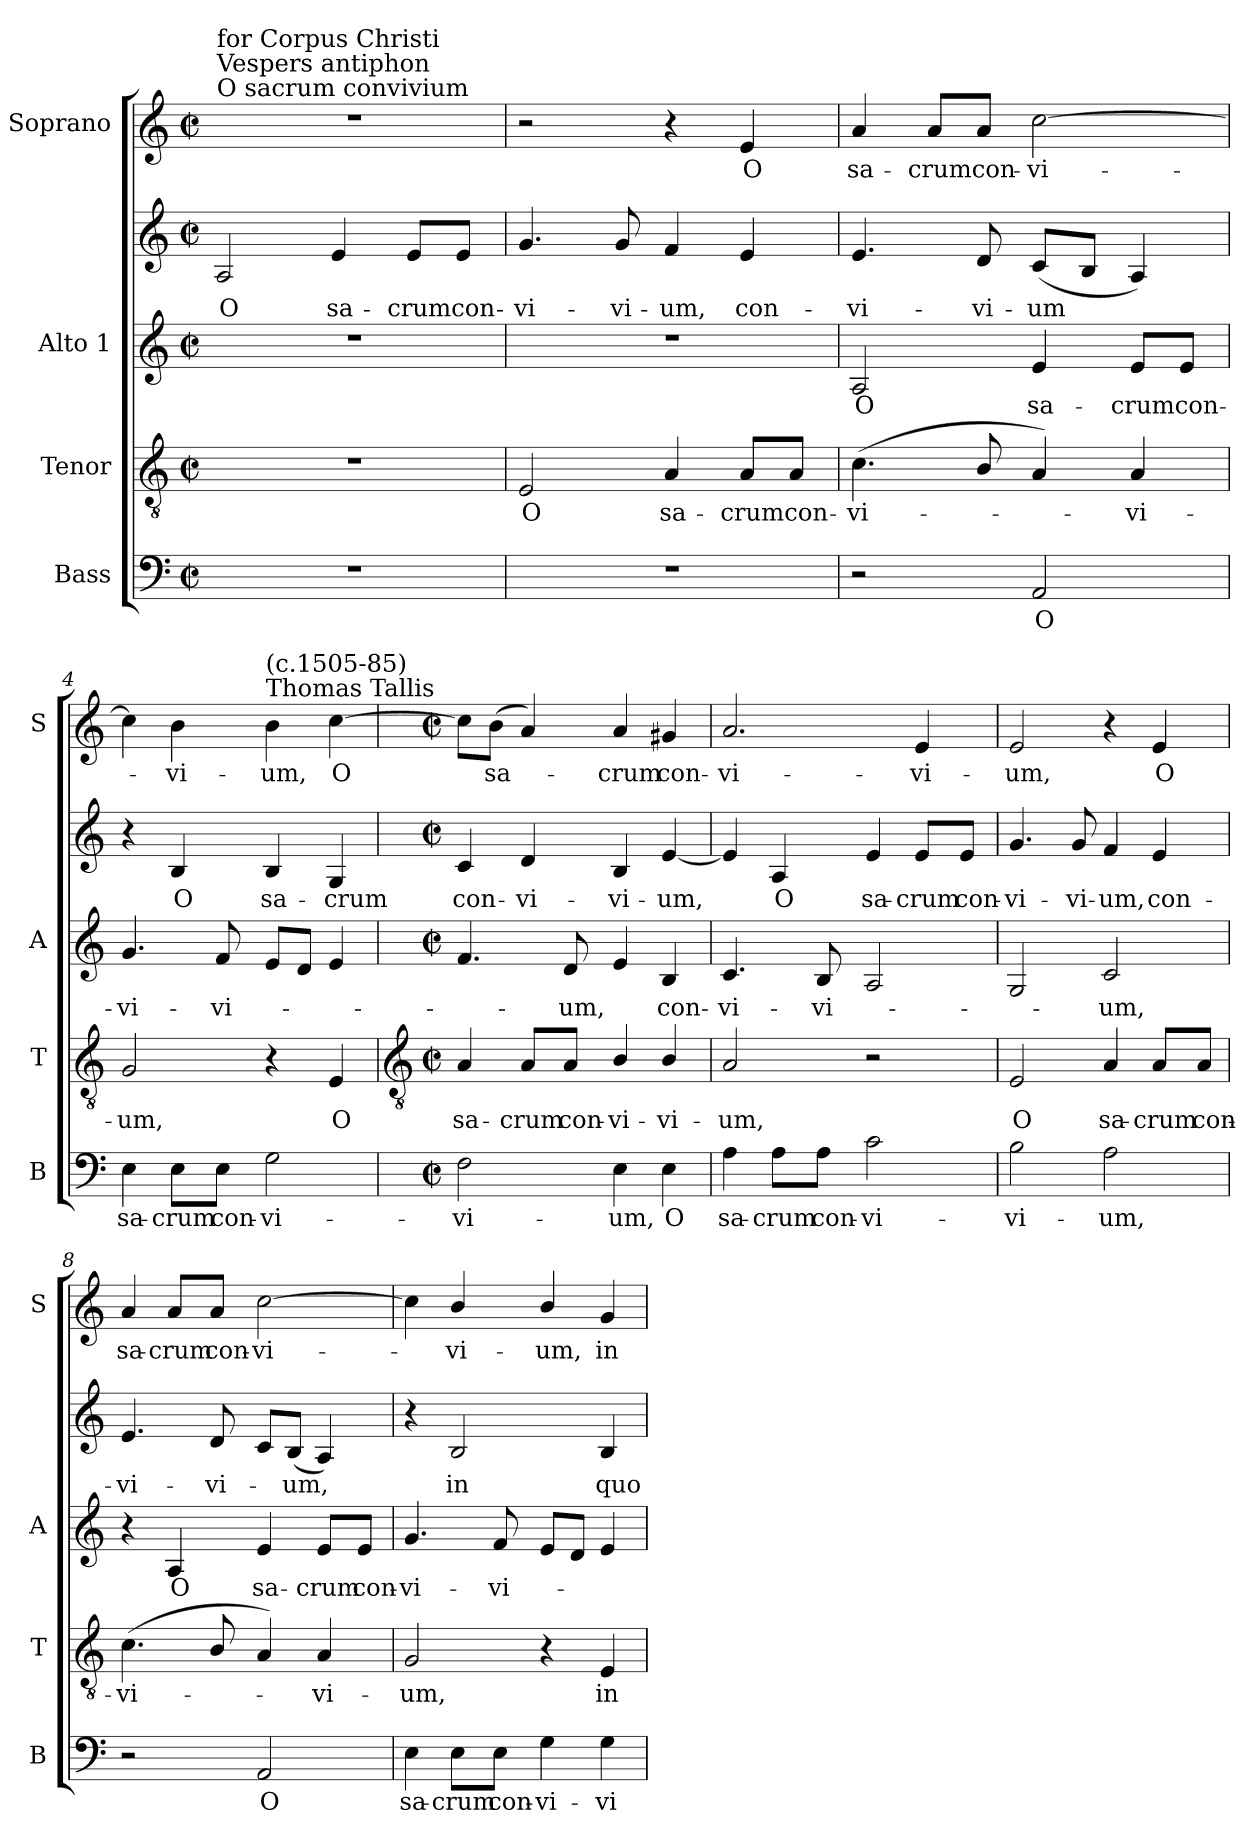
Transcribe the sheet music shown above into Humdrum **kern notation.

**kern	**text	**kern	**text	**kern	**text	**kern	**text	**kern	**text
*part4	*part4	*part3	*part3	*part2	*part2	*part2	*part2	*part1	*part1
*staff5	*staff5	*staff4	*staff4	*staff3	*staff3	*staff2	*staff2	*staff1	*staff1
*I"Bass	*	*I"Tenor	*	*I"Alto 1	*	*	*	*I"Soprano	*
*I'B	*	*I'T	*	*I'A	*	*	*	*I'S	*
*clefF4	*	*clefGv2	*	*clefG2	*	*clefG2	*	*clefG2	*
*k[]	*	*k[]	*	*k[]	*	*k[]	*	*k[]	*
*M2/2	*	*M2/2	*	*M2/2	*	*M2/2	*	*M2/2	*
*met(c|)	*	*met(c|)	*	*met(c|)	*	*met(c|)	*	*met(c|)	*
*MM90	*	*MM90	*	*MM90	*	*MM90	*	*MM90	*
=1	=1	=1	=1	=1	=1	=1	=1	=1	=1
!	!	!	!	!	!	!	!	!LO:TX:a:t=O sacrum convivium	!
!	!	!	!	!	!	!	!	!LO:TX:a:t=Vespers antiphon	!
!	!	!	!	!	!	!	!	!LO:TX:a:t=for Corpus Christi	!
!	!	!	!	!	!	!	!LO:LY:b	!	!
1r	.	1r	.	1r	.	2A/	O	1r	.
!	!	!	!	!	!	!	!LO:LY:b	!	!
.	.	.	.	.	.	4e/	sa-	.	.
!	!	!	!	!	!	!	!LO:LY:b	!	!
.	.	.	.	.	.	8e/L	-crum	.	.
!	!	!	!	!	!	!	!LO:LY:b	!	!
.	.	.	.	.	.	8e/J	con-	.	.
=2	=2	=2	=2	=2	=2	=2	=2	=2	=2
!	!	!	!LO:LY:b	!	!	!	!LO:LY:b	!	!
1r	.	2E/	O	1r	.	4.g/	-vi-	2r	.
!	!	!	!	!	!	!	!LO:LY:b	!	!
.	.	.	.	.	.	8g/	-vi-	.	.
!	!	!	!LO:LY:b	!	!	!	!LO:LY:b	!	!
.	.	4A/	sa-	.	.	4f/	-um,	4r	.
!	!	!	!LO:LY:b	!	!	!	!LO:LY:b	!	!LO:LY:b
.	.	8A/L	-crum	.	.	4e/	con-	4e/	O
!	!	!	!LO:LY:b	!	!	!	!	!	!
.	.	8A/J	con-	.	.	.	.	.	.
=3	=3	=3	=3	=3	=3	=3	=3	=3	=3
!	!	!	!LO:LY:b	!	!LO:LY:b	!	!LO:LY:b	!	!LO:LY:b
2r	.	(<4.c\	-vi-	2A/	O	4.e/	-vi-	4a/	sa-
!	!	!	!	!	!	!	!	!	!LO:LY:b
.	.	.	.	.	.	.	.	8a/L	-crum
!	!	!	!	!	!	!	!LO:LY:b	!	!LO:LY:b
.	.	8B/	.	.	.	8d/	-vi-	8a/J	con-
!	!LO:LY:b	!	!	!	!LO:LY:b	!	!LO:LY:b	!	!LO:LY:b
2AA/	O	4A/)	.	4e/	sa-	(<8c/L	-um	[2cc\	-vi-
.	.	.	.	.	.	8B/J	.	.	.
!	!	!	!LO:LY:b	!	!LO:LY:b	!	!	!	!
.	.	4A/	vi-	8e/L	-crum	4A/)	.	.	.
!	!	!	!	!	!LO:LY:b	!	!	!	!
.	.	.	.	8e/J	con-	.	.	.	.
=4	=4	=4	=4	=4	=4	=4	=4	=4	=4
!	!LO:LY:b	!	!LO:LY:b	!	!LO:LY:b	!	!	!	!
4E\	sa-	2G/	-um,	4.g/	vi-	4r	.	4cc\]	.
!	!LO:LY:b	!	!	!	!	!	!LO:LY:b	!	!LO:LY:b
8E\L	-crum	.	.	.	.	4B/	-O	4b\	vi-
!	!LO:LY:b	!	!	!	!LO:LY:b	!	!	!	!
8E\J	con-	.	.	8f/	-vi-	.	.	.	.
!	!	!	!	!	!	!	!	!LO:TX:a:t=Thomas Tallis	!
!	!	!	!	!	!	!	!	!LO:TX:a:t=(c.1505-85)	!
!	!LO:LY:b	!	!	!	!	!	!LO:LY:b	!	!LO:LY:b
2G\	-vi-	4r	.	8e/L	.	4B/	sa-	4b\	-um,
.	.	.	.	8d/J	.	.	.	.	.
!	!	!	!LO:LY:b	!	!	!	!LO:LY:b	!	!LO:LY:b
.	.	4E/	O	4e/	.	4G/	-crum	[4cc\	O
!!LO:LB:g=z
=5	=5	=5	=5	=5	=5	=5	=5	=5	=5
*	*	*clefGv2	*	*	*	*	*	*	*
*M2/2	*	*M2/2	*	*M2/2	*	*M2/2	*	*M2/2	*
*met(c|)	*	*met(c|)	*	*met(c|)	*	*met(c|)	*	*met(c|)	*
!	!LO:LY:b	!	!LO:LY:b	!	!	!	!LO:LY:b	!	!
2F\	-vi-	4A/	sa-	4.f/	.	4c/	con-	8cc\L]	.
!	!	!	!	!	!	!	!	!	!LO:LY:b
.	.	.	.	.	.	.	.	(<8b\J	sa-
!	!	!	!LO:LY:b	!	!	!	!LO:LY:b	!	!
.	.	8A/L	-crum	.	.	4d/	-vi-	4a/)	.
!	!	!	!LO:LY:b	!	!LO:LY:b	!	!	!	!
.	.	8A/J	con-	8d/	um,	.	.	.	.
!	!LO:LY:b	!	!LO:LY:b	!	!	!	!LO:LY:b	!	!LO:LY:b
4E\	-um,	4B/	-vi-	4e/	.	4B/	-vi-	4a/	crum
!	!LO:LY:b	!	!LO:LY:b	!	!LO:LY:b	!	!LO:LY:b	!	!LO:LY:b
4E\	O	4B/	-vi-	4B/	con-	[4e/	-um,	4g#X/	con-
=6	=6	=6	=6	=6	=6	=6	=6	=6	=6
!	!LO:LY:b	!	!LO:LY:b	!	!LO:LY:b	!	!	!	!LO:LY:b
4A\	sa-	2A/	-um,	4.c/	-vi-	4e/]	.	2.a/	-vi-
!	!LO:LY:b	!	!	!	!	!	!LO:LY:b	!	!
8A\L	-crum	.	.	.	.	4A/	-O	.	.
!	!LO:LY:b	!	!	!	!LO:LY:b	!	!	!	!
8A\J	con-	.	.	8B/	-vi-	.	.	.	.
!	!LO:LY:b	!	!	!	!	!	!LO:LY:b	!	!
2c\	-vi-	2r	.	2A/	.	4e/	sa-	.	.
!	!	!	!	!	!	!	!LO:LY:b	!	!LO:LY:b
.	.	.	.	.	.	8e/L	-crum	4e/	-vi-
!	!	!	!	!	!	!	!LO:LY:b	!	!
.	.	.	.	.	.	8e/J	con-	.	.
=7	=7	=7	=7	=7	=7	=7	=7	=7	=7
!	!LO:LY:b	!	!LO:LY:b	!	!	!	!LO:LY:b	!	!LO:LY:b
2B\	-vi-	2E/	O	2G/	.	4.g/	vi-	2e/	-um,
!	!	!	!	!	!	!	!LO:LY:b	!	!
.	.	.	.	.	.	8g/	-vi-	.	.
!	!LO:LY:b	!	!LO:LY:b	!	!LO:LY:b	!	!LO:LY:b	!	!
2A\	-um,	4A/	sa-	2c/	-um,	4f/	-um,	4r	.
!	!	!	!LO:LY:b	!	!	!	!LO:LY:b	!	!LO:LY:b
.	.	8A/L	-crum	.	.	4e/	con-	4e/	O
!	!	!	!LO:LY:b	!	!	!	!	!	!
.	.	8A/J	con-	.	.	.	.	.	.
=8	=8	=8	=8	=8	=8	=8	=8	=8	=8
!	!	!	!LO:LY:b	!	!	!	!LO:LY:b	!	!LO:LY:b
2r	.	(<4.c\	-vi-	4r	.	4.e/	vi-	4a/	sa-
!	!	!	!	!	!LO:LY:b	!	!	!	!LO:LY:b
.	.	.	.	4A/	O	.	.	8a/L	-crum
!	!	!	!	!	!	!	!LO:LY:b	!	!LO:LY:b
.	.	8B/	.	.	.	8d/	-vi-	8a/J	con-
!	!LO:LY:b	!	!	!	!LO:LY:b	!	!	!	!LO:LY:b
2AA/	O	4A/)	.	4e/	sa-	8c/L	.	[2cc\	-vi-
!	!	!	!	!	!	!	!LO:LY:b	!	!
.	.	.	.	.	.	(<8B/J	-um,	.	.
!	!	!	!LO:LY:b	!	!LO:LY:b	!	!	!	!
.	.	4A/	vi-	8e/L	-crum	4A/)	.	.	.
!	!	!	!	!	!LO:LY:b	!	!	!	!
.	.	.	.	8e/J	con-	.	.	.	.
!!LO:PB:g=z
=9	=9	=9	=9	=9	=9	=9	=9	=9	=9
!	!LO:LY:b	!	!LO:LY:b	!	!LO:LY:b	!	!	!	!
4E\	sa-	2G/	-um,	4.g/	vi-	4r	.	4cc\]	.
!	!LO:LY:b	!	!	!	!	!	!LO:LY:b	!	!LO:LY:b
8E\L	-crum	.	.	.	.	2B/	-in	4b/	-vi-
!	!LO:LY:b	!	!	!	!LO:LY:b	!	!	!	!
8E\J	con-	.	.	8f/	-vi-	.	.	.	.
!	!LO:LY:b	!	!	!	!	!	!	!	!LO:LY:b
4G\	-vi-	4r	.	8e/L	.	.	.	4b/	-um,
.	.	.	.	8d/J	.	.	.	.	.
!	!LO:LY:b	!	!LO:LY:b	!	!	!	!LO:LY:b	!	!LO:LY:b
4G\	-vi-	4E/	in	4e/	.	4B/	quo	4g/	in
=	=	=	=	=	=	=	=	=	=
*-	*-	*-	*-	*-	*-	*-	*-	*-	*-
